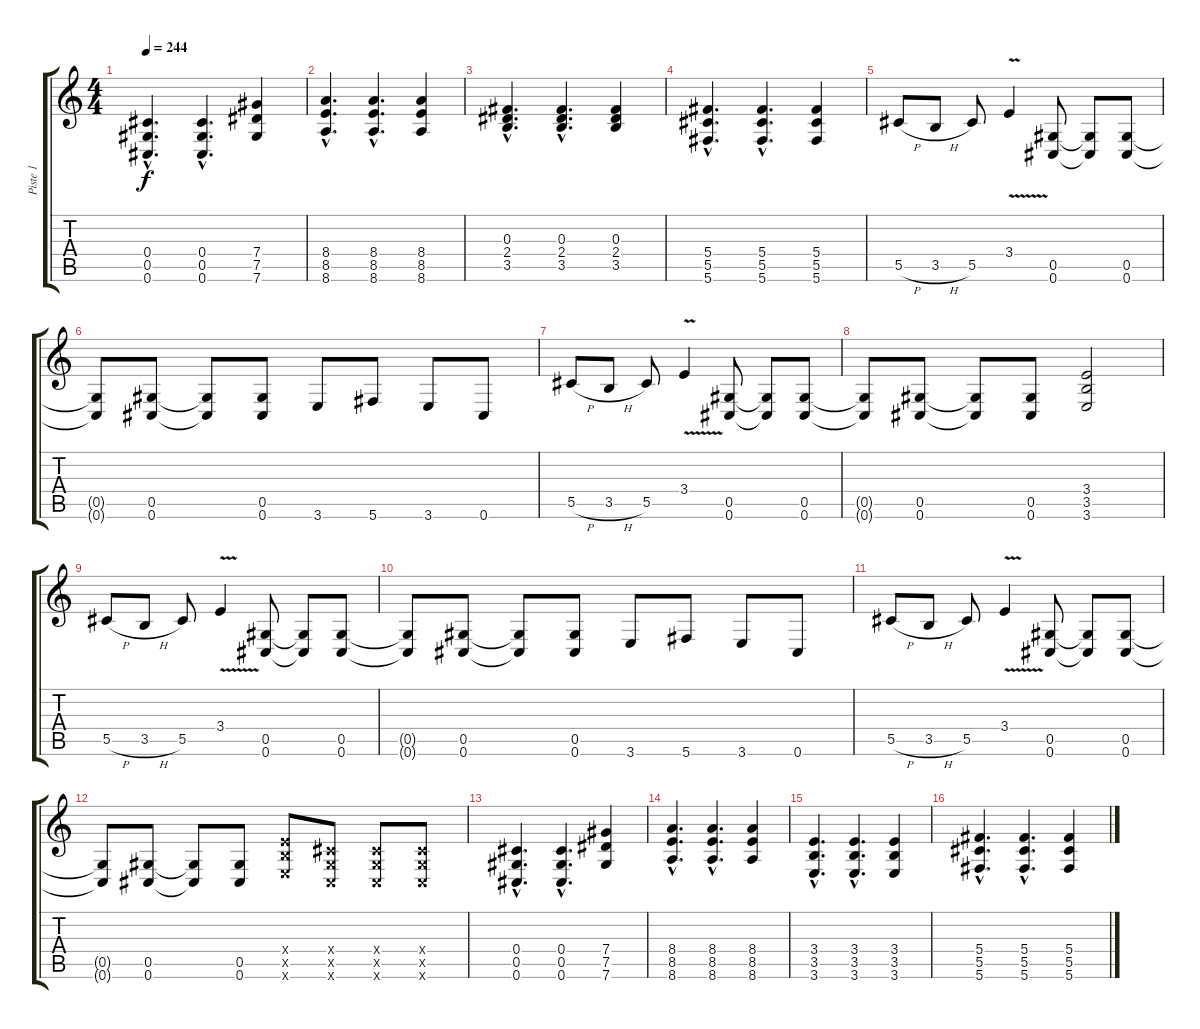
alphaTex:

\track ("Piste 1" "Piste 1") {instrument distortionguitar}
\staff {score tabs}
\tuning (Eb4 Bb3 Gb3 Db3 Ab2 Db2) {hide}
\ts (4 4)
\tempo 244
\clef g2
\ks c
(0.4{hac} 0.5{hac} 0.6{hac}).4{d dy f} (0.4{hac} 0.5{hac} 0.6{hac}).4{d} (7.4 7.5 7.6).4 |
(8.4{hac} 8.5{hac} 8.6{hac}).4{d} (8.4{hac} 8.5{hac} 8.6{hac}).4{d} (8.4 8.5 8.6).4 |
(0.3{hac} 2.4{hac} 3.5{hac}).4{d} (0.3{hac} 2.4{hac} 3.5{hac}).4{d} (0.3 2.4 3.5).4 |
(5.4{hac} 5.5{hac} 5.6{hac}).4{d} (5.4{hac} 5.5{hac} 5.6{hac}).4{d} (5.4 5.5 5.6).4 |
5.5{h}.8 3.5{h}.8 5.5.8 3.4{v}.4 (0.5 0.6).8 (0.5{t} 0.6{t}).8 (0.5 0.6).8 |
(0.5{t} 0.6{t}).8 (0.5 0.6).8 (0.5{t} 0.6{t}).8 (0.5 0.6).8 3.6.8 5.6.8 3.6.8 0.6.8 |
5.5{h}.8 3.5{h}.8 5.5.8 3.4{v}.4 (0.5 0.6).8 (0.5{t} 0.6{t}).8 (0.5 0.6).8 |
(0.5{t} 0.6{t}).8 (0.5 0.6).8 (0.5{t} 0.6{t}).8 (0.5 0.6).8 (3.4 3.5 3.6).2 |
5.5{h}.8 3.5{h}.8 5.5.8 3.4{v}.4 (0.5 0.6).8 (0.5{t} 0.6{t}).8 (0.5 0.6).8 |
(0.5{t} 0.6{t}).8 (0.5 0.6).8 (0.5{t} 0.6{t}).8 (0.5 0.6).8 3.6.8 5.6.8 3.6.8 0.6.8 |
5.5{h}.8 3.5{h}.8 5.5.8 3.4{v}.4 (0.5 0.6).8 (0.5{t} 0.6{t}).8 (0.5 0.6).8 |
(0.5{t} 0.6{t}).8 (0.5 0.6).8 (0.5{t} 0.6{t}).8 (0.5 0.6).8 (3.4{x} 3.5{x} 3.6{x}).8 (0.4{x} 0.5{x} 0.6{x}).8 (0.4{x} 0.5{x} 0.6{x}).8 (0.4{x} 0.5{x} 0.6{x}).8 |
(0.4{hac} 0.5{hac} 0.6{hac}).4{d} (0.4{hac} 0.5{hac} 0.6{hac}).4{d} (7.4 7.5 7.6).4 |
(8.4{hac} 8.5{hac} 8.6{hac}).4{d} (8.4{hac} 8.5{hac} 8.6{hac}).4{d} (8.4 8.5 8.6).4 |
(3.4{hac} 3.5{hac} 3.6{hac}).4{d} (3.4{hac} 3.5{hac} 3.6{hac}).4{d} (3.4 3.5 3.6).4 |
(5.4{hac} 5.5{hac} 5.6{hac}).4{d} (5.4{hac} 5.5{hac} 5.6{hac}).4{d} (5.4 5.5 5.6).4
